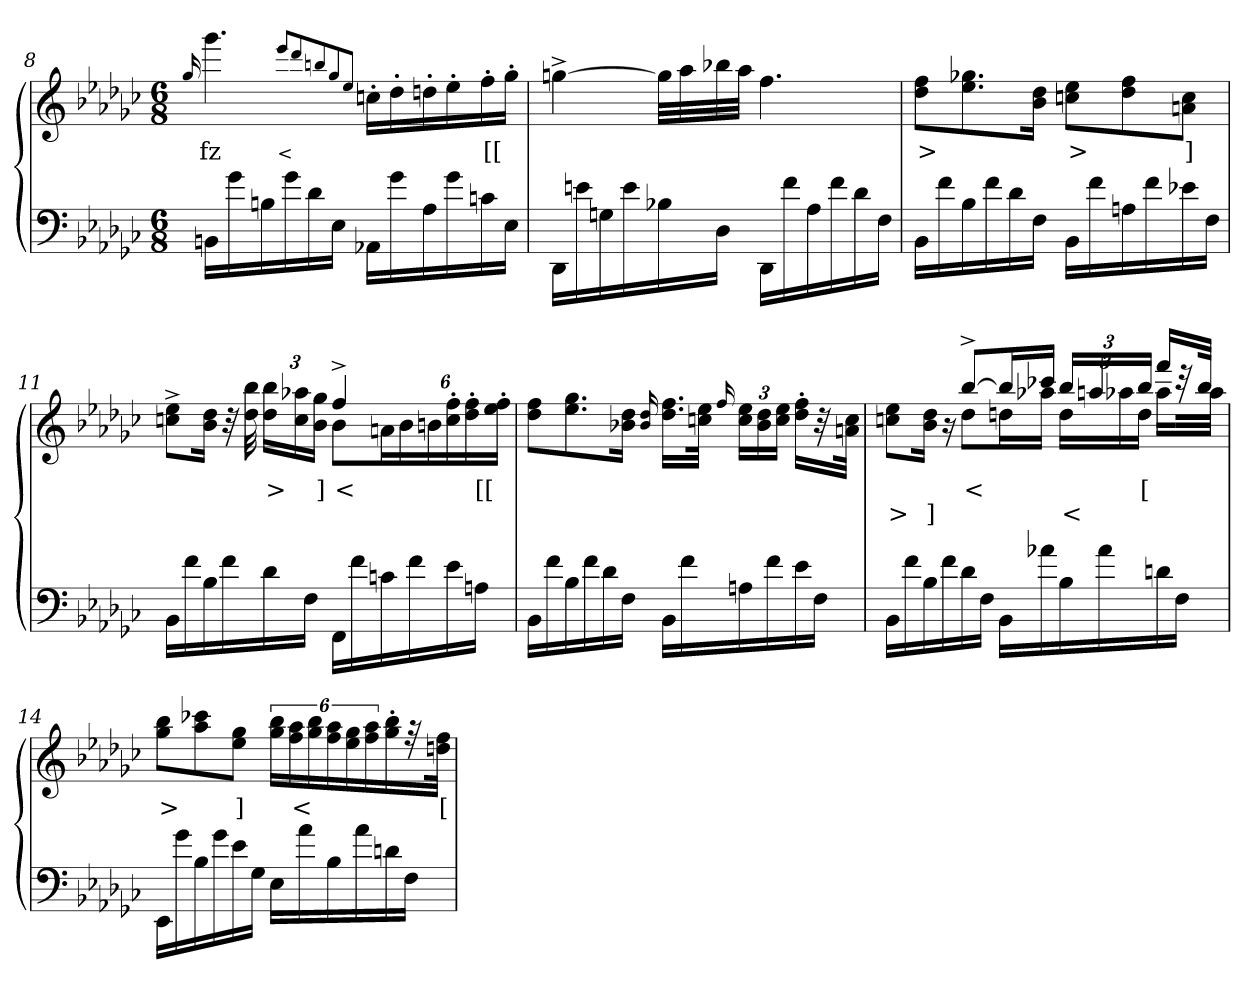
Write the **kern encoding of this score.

**kern	**kern	**text	**text
*part2	*part1	*part1	*part1
*staff2	*staff1	*staff1	*staff1
*clefF4	*clefG2	*	*
*k[b-e-a-d-g-c-]	*k[b-e-a-d-g-c-]	*	*
*M6/8	*M6/8	*	*
=8	=8	=8	=8
.	16qqgg-/	.	.
16BBnLL	4.ggg-	fz	.
16g-	.	.	.
16B	.	.	.
16g-	.	.	.
16d-	.	.	.
16E-JJ	.	.	.
.	8qeee-/L	<	.
.	8qddd-/	.	.
.	8qbbn/	.	.
.	8qgg-/	.	.
.	8qee-/J	.	.
16AA-XLL	16ccn'>LL	.	.
16g-	16dd-'>	.	.
16A-	16ddn'>	.	.
16g-	16ee-'>	.	.
16cn	16ff'>	.	.
16E-JJ	16gg-'>JJ	[[	.
=9	=9	=9	=9
16DD-LL	[4ggn^>	.	.
16en	.	.	.
16Gn	.	.	.
16e	.	.	.
16B-X	32ggLLL]	.	.
.	32aa-	.	.
16D-JJ	32bb-X	.	.
.	32aa-JJJ	.	.
16DD-LL	4.ff	.	.
16f	.	.	.
16A-	.	.	.
16f	.	.	.
16d-	.	.	.
16FJJ	.	.	.
=10	=10	=10	=10
16BB-LL	8ff 8dd-L	>	.
16f	.	.	.
16B-	8.gg-X 8.ee-	.	.
16f	.	.	.
16d-	.	.	.
16FJJ	16dd- 16b-Jk	.	.
16BB-LL	8ee- 8ccnL	>	.
16f	.	.	.
16An	8ff 8dd-	.	.
16f	.	.	.
16e-X	8cc 8anJ	]	.
16FJJ	.	.	.
=11	=11	=11	=11
*	*^	*	*
16BB-LL	4.ryy	8ee-^> 8ccn^>L	.	.
16f	.	.	.	.
16B-	.	16dd- 16b-Jk	.	.
16f	.	32r	.	.
.	.	32bb- 32dd-	.	.
16d-	.	24bb- 24dd-LL	>	.
.	.	24aa-X 24cc	.	.
16FJJ	.	.	.	.
.	.	24gg- 24b-JJ	]	.
16FFLL	4ff^>	8b-L	<	.
16f	.	.	.	.
16cn	.	24anL	.	.
.	.	24b-	.	.
16f	.	.	.	.
.	.	24bn	.	.
16e-	8ryy	24ff'> 24cc'>	.	.
.	.	24ff'> 24dd-'>	.	.
16AnJJ	.	.	.	.
.	.	24ff'> 24ee-'>JJ	[[	.
*	*v	*v	*	*
=12	=12	=12	=12
16BB-LL	8ff 8dd-L	.	.
16f	.	.	.
16B-	8.gg- 8.ee-	.	.
16f	.	.	.
16d-	.	.	.
16FJJ	16dd- 16b-XJk	.	.
.	16qqb- 16qqdd-/	.	.
16BB-LL	16.ff 16.dd-LL	.	.
16f	.	.	.
.	32ee- 32ccnJJk	.	.
.	16qqff/	.	.
16An	24ee- 24ccLL	.	.
.	24dd- 24b-	.	.
16f	.	.	.
.	24ee- 24ccJJ	.	.
16e-	16ff'> 16dd-'>LL	.	.
16FJJ	32r	.	.
.	32cc 32anJJk	.	.
=13	=13	=13	=13
*	*^	*	*
16BB-LL	4ryy	8ee- 8ccnL	.	>
16f	.	.	.	.
16B-	.	16dd- 16b-Jk	.	]
16f	.	16r	.	.
16d-	[8bb-^>L	8dd-L	<	.
16FJJ	.	.	.	.
16BB-LL	16bb-L]	16ddnL	.	.
16a-X	16ccc-XJJ	16aa-XJJ	.	.
16B-	24bb-LL	24ddLL	.	<
.	24aan	24aa-	.	.
16a-	.	.	.	.
.	24bb-JJ	24ddJJ	[	.
16dn	16fffLL	16aa-LL	.	.
16FJJ	32r	32ryy	.	.
.	32bb-JJk	32aa-JJk	.	.
*	*v	*v	*	*
=14	=14	=14	=14
16EE-LL	8bb- 8gg-L	>	.
16g-	.	.	.
16B-	8ccc-X 8aa-	.	.
16g-	.	.	.
16e-	8gg- 8ee-J	]	.
16G-JJ	.	.	.
16E-LL	24bb- 24gg-LL	.	.
.	24aa- 24ff	<	.
16a-	.	.	.
.	24bb- 24gg-	.	.
16B-	24aa- 24ff	.	.
.	24gg- 24ee-	.	.
16a-	.	.	.
.	24aa- 24ff	.	.
16dn	16bb-'> 16gg-'>	.	.
16FJJ	32r	.	.
.	32ff 32ddnJJk	[	.
=	=	=	=
*-	*-	*-	*-
